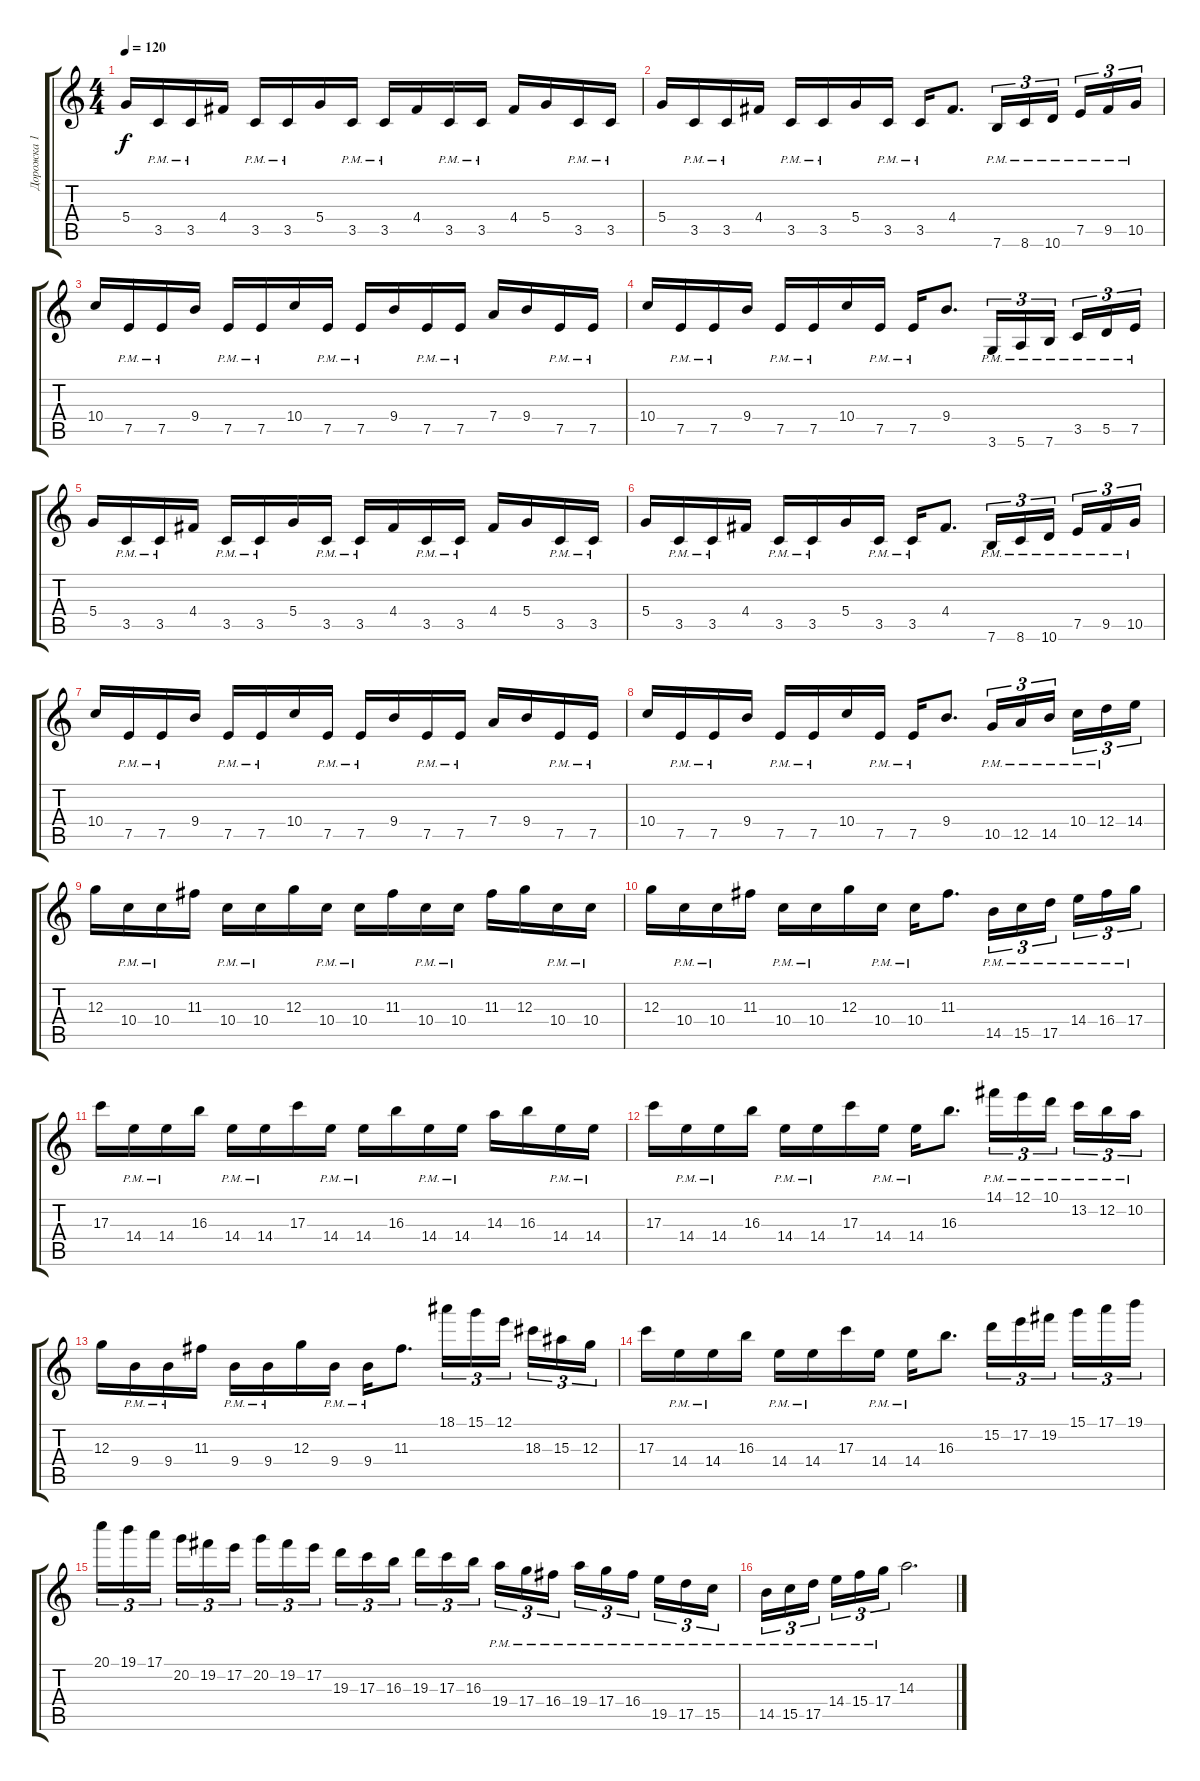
\track ("Дорожка 1" "Дорожка 1") {instrument distortionguitar}
\staff {score tabs}
\tuning (E4 B3 G3 D3 A2 E2) {hide}
\ts (4 4)
\tempo 120
\clef g2
\ks c
5.4.16{dy f} 3.5{pm}.16 3.5{pm}.16 4.4.16 3.5{pm}.16 3.5{pm}.16 5.4.16 3.5{pm}.16 3.5{pm}.16 4.4.16 3.5{pm}.16 3.5{pm}.16 4.4.16 5.4.16 3.5{pm}.16 3.5{pm}.16 |
5.4.16 3.5{pm}.16 3.5{pm}.16 4.4.16 3.5{pm}.16 3.5{pm}.16 5.4.16 3.5{pm}.16 3.5{pm}.16 4.4.8{d} 7.6{pm}.16{tu (3 2)} 8.6{pm}.16{tu (3 2)} 10.6{pm}.16{tu (3 2) beam splitsecondary} 7.5{pm}.16{tu (3 2)} 9.5{pm}.16{tu (3 2)} 10.5{pm}.16{tu (3 2)} |
10.4.16 7.5{pm}.16 7.5{pm}.16 9.4.16 7.5{pm}.16 7.5{pm}.16 10.4.16 7.5{pm}.16 7.5{pm}.16 9.4.16 7.5{pm}.16 7.5{pm}.16 7.4.16 9.4.16 7.5{pm}.16 7.5{pm}.16 |
10.4.16 7.5{pm}.16 7.5{pm}.16 9.4.16 7.5{pm}.16 7.5{pm}.16 10.4.16 7.5{pm}.16 7.5{pm}.16 9.4.8{d} 3.6{pm}.16{tu (3 2)} 5.6{pm}.16{tu (3 2)} 7.6{pm}.16{tu (3 2) beam splitsecondary} 3.5{pm}.16{tu (3 2)} 5.5{pm}.16{tu (3 2)} 7.5{pm}.16{tu (3 2)} |
5.4.16 3.5{pm}.16 3.5{pm}.16 4.4.16 3.5{pm}.16 3.5{pm}.16 5.4.16 3.5{pm}.16 3.5{pm}.16 4.4.16 3.5{pm}.16 3.5{pm}.16 4.4.16 5.4.16 3.5{pm}.16 3.5{pm}.16 |
5.4.16 3.5{pm}.16 3.5{pm}.16 4.4.16 3.5{pm}.16 3.5{pm}.16 5.4.16 3.5{pm}.16 3.5{pm}.16 4.4.8{d} 7.6{pm}.16{tu (3 2)} 8.6{pm}.16{tu (3 2)} 10.6{pm}.16{tu (3 2) beam splitsecondary} 7.5{pm}.16{tu (3 2)} 9.5{pm}.16{tu (3 2)} 10.5{pm}.16{tu (3 2)} |
10.4.16 7.5{pm}.16 7.5{pm}.16 9.4.16 7.5{pm}.16 7.5{pm}.16 10.4.16 7.5{pm}.16 7.5{pm}.16 9.4.16 7.5{pm}.16 7.5{pm}.16 7.4.16 9.4.16 7.5{pm}.16 7.5{pm}.16 |
10.4.16 7.5{pm}.16 7.5{pm}.16 9.4.16 7.5{pm}.16 7.5{pm}.16 10.4.16 7.5{pm}.16 7.5{pm}.16 9.4.8{d} 10.5{pm}.16{tu (3 2)} 12.5{pm}.16{tu (3 2)} 14.5{pm}.16{tu (3 2) beam splitsecondary} 10.4{pm}.16{tu (3 2)} 12.4{pm}.16{tu (3 2)} 14.4.16{tu (3 2)} |
12.3.16 10.4{pm}.16 10.4{pm}.16 11.3.16 10.4{pm}.16 10.4{pm}.16 12.3.16 10.4{pm}.16 10.4{pm}.16 11.3.16 10.4{pm}.16 10.4{pm}.16 11.3.16 12.3.16 10.4{pm}.16 10.4{pm}.16 |
12.3.16 10.4{pm}.16 10.4{pm}.16 11.3.16 10.4{pm}.16 10.4{pm}.16 12.3.16 10.4{pm}.16 10.4{pm}.16 11.3.8{d} 14.5{pm}.16{tu (3 2)} 15.5{pm}.16{tu (3 2)} 17.5{pm}.16{tu (3 2) beam splitsecondary} 14.4{pm}.16{tu (3 2)} 16.4{pm}.16{tu (3 2)} 17.4{pm}.16{tu (3 2)} |
17.3.16 14.4{pm}.16 14.4{pm}.16 16.3.16 14.4{pm}.16 14.4{pm}.16 17.3.16 14.4{pm}.16 14.4{pm}.16 16.3.16 14.4{pm}.16 14.4{pm}.16 14.3.16 16.3.16 14.4{pm}.16 14.4{pm}.16 |
17.3.16 14.4{pm}.16 14.4{pm}.16 16.3.16 14.4{pm}.16 14.4{pm}.16 17.3.16 14.4{pm}.16 14.4{pm}.16 16.3.8{d} 14.1{pm}.16{tu (3 2)} 12.1{pm}.16{tu (3 2)} 10.1{pm}.16{tu (3 2) beam splitsecondary} 13.2{pm}.16{tu (3 2)} 12.2{pm}.16{tu (3 2)} 10.2{pm}.16{tu (3 2)} |
12.3.16 9.4{pm}.16 9.4{pm}.16 11.3.16 9.4{pm}.16 9.4{pm}.16 12.3.16 9.4{pm}.16 9.4{pm}.16 11.3.8{d} 18.1.16{tu (3 2)} 15.1.16{tu (3 2)} 12.1.16{tu (3 2) beam splitsecondary} 18.3.16{tu (3 2)} 15.3.16{tu (3 2)} 12.3.16{tu (3 2)} |
17.3.16 14.4{pm}.16 14.4{pm}.16 16.3.16 14.4{pm}.16 14.4{pm}.16 17.3.16 14.4{pm}.16 14.4{pm}.16 16.3.8{d} 15.2.16{tu (3 2)} 17.2.16{tu (3 2)} 19.2.16{tu (3 2) beam splitsecondary} 15.1.16{tu (3 2)} 17.1.16{tu (3 2)} 19.1.16{tu (3 2)} |
20.1.16{tu (3 2)} 19.1.16{tu (3 2)} 17.1.16{tu (3 2) beam splitsecondary} 20.2.16{tu (3 2)} 19.2.16{tu (3 2)} 17.2.16{tu (3 2)} 20.2.16{tu (3 2)} 19.2.16{tu (3 2)} 17.2.16{tu (3 2) beam splitsecondary} 19.3.16{tu (3 2)} 17.3.16{tu (3 2)} 16.3.16{tu (3 2)} 19.3.16{tu (3 2)} 17.3.16{tu (3 2)} 16.3.16{tu (3 2) beam splitsecondary} 19.4{pm}.16{tu (3 2)} 17.4{pm}.16{tu (3 2)} 16.4{pm}.16{tu (3 2)} 19.4{pm}.16{tu (3 2)} 17.4{pm}.16{tu (3 2)} 16.4{pm}.16{tu (3 2) beam splitsecondary} 19.5{pm}.16{tu (3 2)} 17.5{pm}.16{tu (3 2)} 15.5{pm}.16{tu (3 2)} |
14.5{pm}.16{tu (3 2)} 15.5{pm}.16{tu (3 2)} 17.5{pm}.16{tu (3 2) beam splitsecondary} 14.4{pm}.16{tu (3 2)} 15.4{pm}.16{tu (3 2)} 17.4{pm}.16{tu (3 2)} 14.3.2{d}
